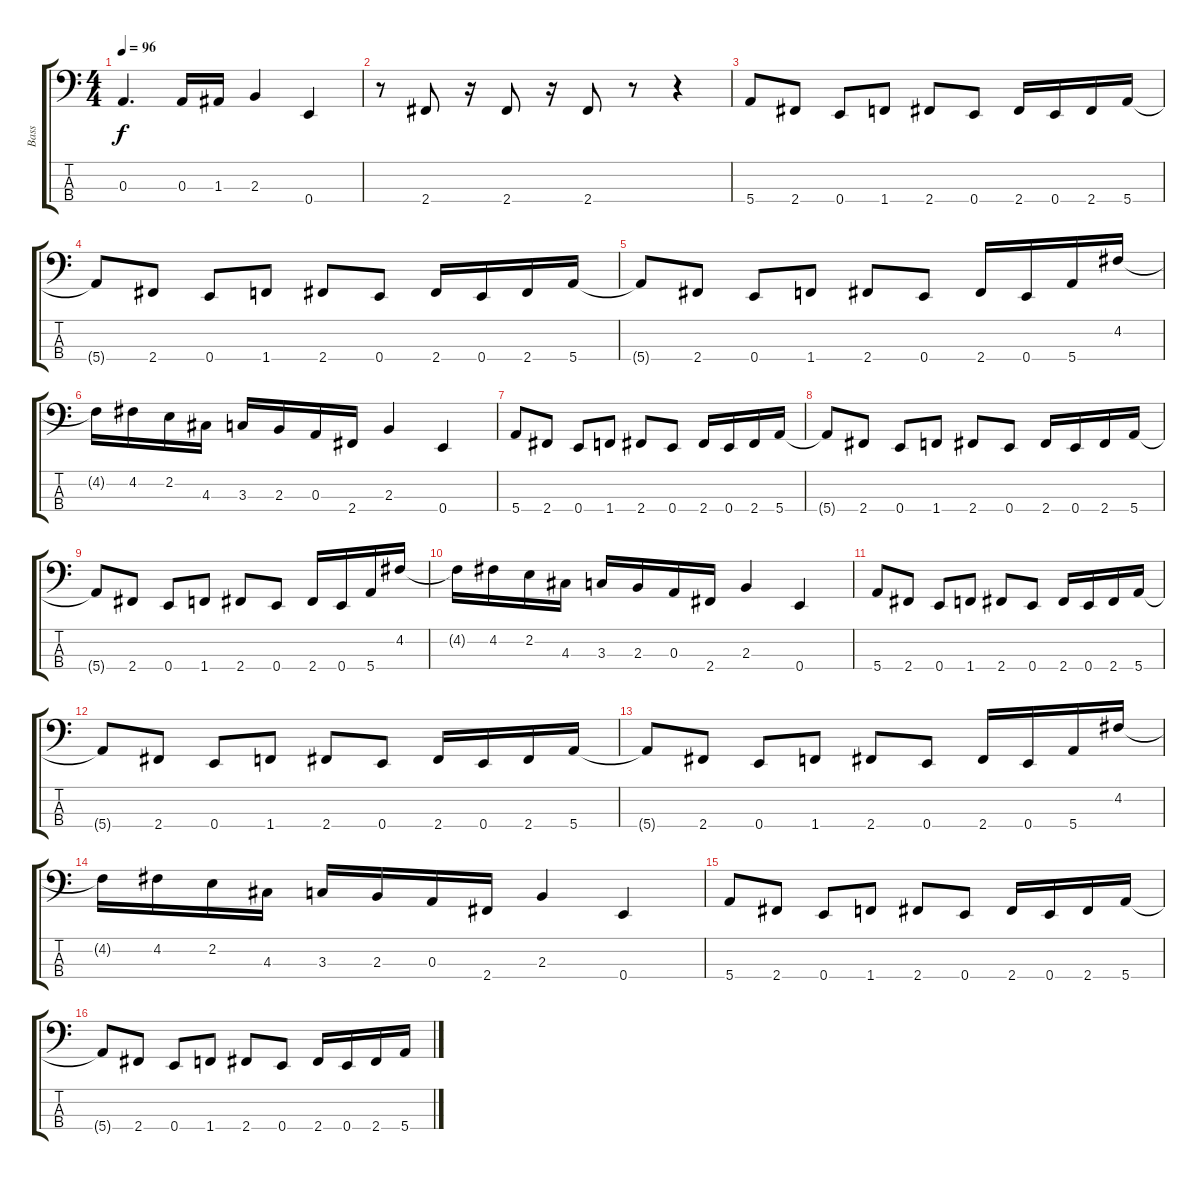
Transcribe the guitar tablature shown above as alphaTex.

\track ("Bass" "Bass") {instrument acousticbass}
\staff {score tabs}
\tuning (G2 D2 A1 E1) {hide}
\ts (4 4)
\tempo 96
\clef f4
\ks c
0.3.4{d dy f} 0.3.16 1.3.16 2.3.4 0.4.4 |
r.8 2.4.8 r.16 2.4.8 r.16 2.4.8 r.8 r.4 |
5.4.8 2.4.8 0.4.8 1.4.8 2.4.8 0.4.8 2.4.16 0.4.16 2.4.16 5.4.16 |
5.4{t}.8 2.4.8 0.4.8 1.4.8 2.4.8 0.4.8 2.4.16 0.4.16 2.4.16 5.4.16 |
5.4{t}.8 2.4.8 0.4.8 1.4.8 2.4.8 0.4.8 2.4.16 0.4.16 5.4.16 4.2.16 |
4.2{t}.16 4.2.16 2.2.16 4.3.16 3.3.16 2.3.16 0.3.16 2.4.16 2.3.4 0.4.4 |
5.4.8 2.4.8 0.4.8 1.4.8 2.4.8 0.4.8 2.4.16 0.4.16 2.4.16 5.4.16 |
5.4{t}.8 2.4.8 0.4.8 1.4.8 2.4.8 0.4.8 2.4.16 0.4.16 2.4.16 5.4.16 |
5.4{t}.8 2.4.8 0.4.8 1.4.8 2.4.8 0.4.8 2.4.16 0.4.16 5.4.16 4.2.16 |
4.2{t}.16 4.2.16 2.2.16 4.3.16 3.3.16 2.3.16 0.3.16 2.4.16 2.3.4 0.4.4 |
5.4.8 2.4.8 0.4.8 1.4.8 2.4.8 0.4.8 2.4.16 0.4.16 2.4.16 5.4.16 |
5.4{t}.8 2.4.8 0.4.8 1.4.8 2.4.8 0.4.8 2.4.16 0.4.16 2.4.16 5.4.16 |
5.4{t}.8 2.4.8 0.4.8 1.4.8 2.4.8 0.4.8 2.4.16 0.4.16 5.4.16 4.2.16 |
4.2{t}.16 4.2.16 2.2.16 4.3.16 3.3.16 2.3.16 0.3.16 2.4.16 2.3.4 0.4.4 |
5.4.8 2.4.8 0.4.8 1.4.8 2.4.8 0.4.8 2.4.16 0.4.16 2.4.16 5.4.16 |
5.4{t}.8 2.4.8 0.4.8 1.4.8 2.4.8 0.4.8 2.4.16 0.4.16 2.4.16 5.4.16
